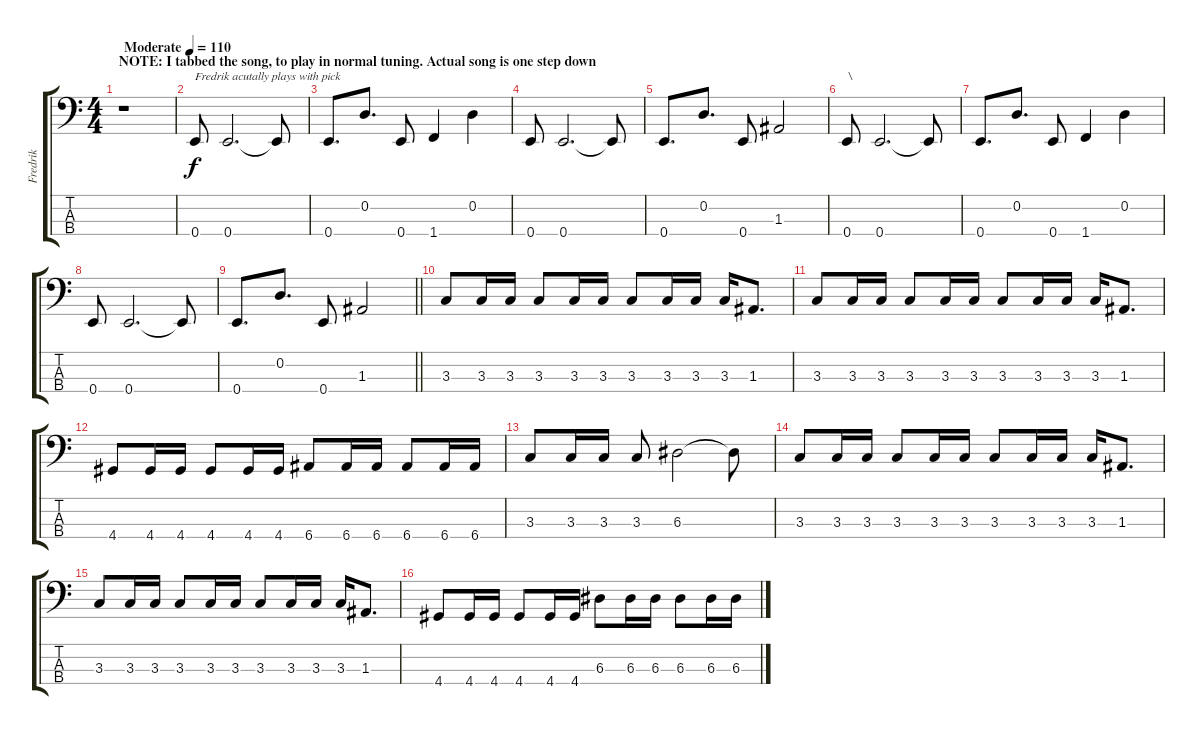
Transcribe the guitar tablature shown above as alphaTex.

\track ("Fredrik" "Fredrik") {instrument electricbassfinger}
\staff {score tabs}
\tuning (G2 D2 A1 E1) {hide}
\ts (4 4)
\section ("" "NOTE: I tabbed the song, to play in normal tuning. Actual song is one step down")
\tempo (110 "Moderate")
\clef f4
\ks c
r.1{dy f instrument electricbassfinger} |
0.4.8{txt "Fredrik acutally plays with pick"} 0.4.2{d} 0.4{t}.8 |
0.4.8{d} 0.2.8{d} 0.4.8 1.4.4 0.2.4 |
0.4.8 0.4.2{d} 0.4{t}.8 |
0.4.8{d} 0.2.8{d} 0.4.8 1.3.2 |
0.4.8{txt "\\"} 0.4.2{d} 0.4{t}.8 |
0.4.8{d} 0.2.8{d} 0.4.8 1.4.4 0.2.4 |
0.4.8 0.4.2{d} 0.4{t}.8 |
\barLineRight lightlight
0.4.8{d} 0.2.8{d} 0.4.8 1.3.2 |
3.3.8 3.3.16 3.3.16 3.3.8 3.3.16 3.3.16 3.3.8 3.3.16 3.3.16 3.3.16 1.3.8{d} |
3.3.8 3.3.16 3.3.16 3.3.8 3.3.16 3.3.16 3.3.8 3.3.16 3.3.16 3.3.16 1.3.8{d} |
4.4.8 4.4.16 4.4.16 4.4.8 4.4.16 4.4.16 6.4.8 6.4.16 6.4.16 6.4.8 6.4.16 6.4.16 |
3.3.8 3.3.16 3.3.16 3.3.8 6.3.2 6.3{t}.8 |
3.3.8 3.3.16 3.3.16 3.3.8 3.3.16 3.3.16 3.3.8 3.3.16 3.3.16 3.3.16 1.3.8{d} |
3.3.8 3.3.16 3.3.16 3.3.8 3.3.16 3.3.16 3.3.8 3.3.16 3.3.16 3.3.16 1.3.8{d} |
4.4.8 4.4.16 4.4.16 4.4.8 4.4.16 4.4.16 6.3.8 6.3.16 6.3.16 6.3.8 6.3.16 6.3.16
